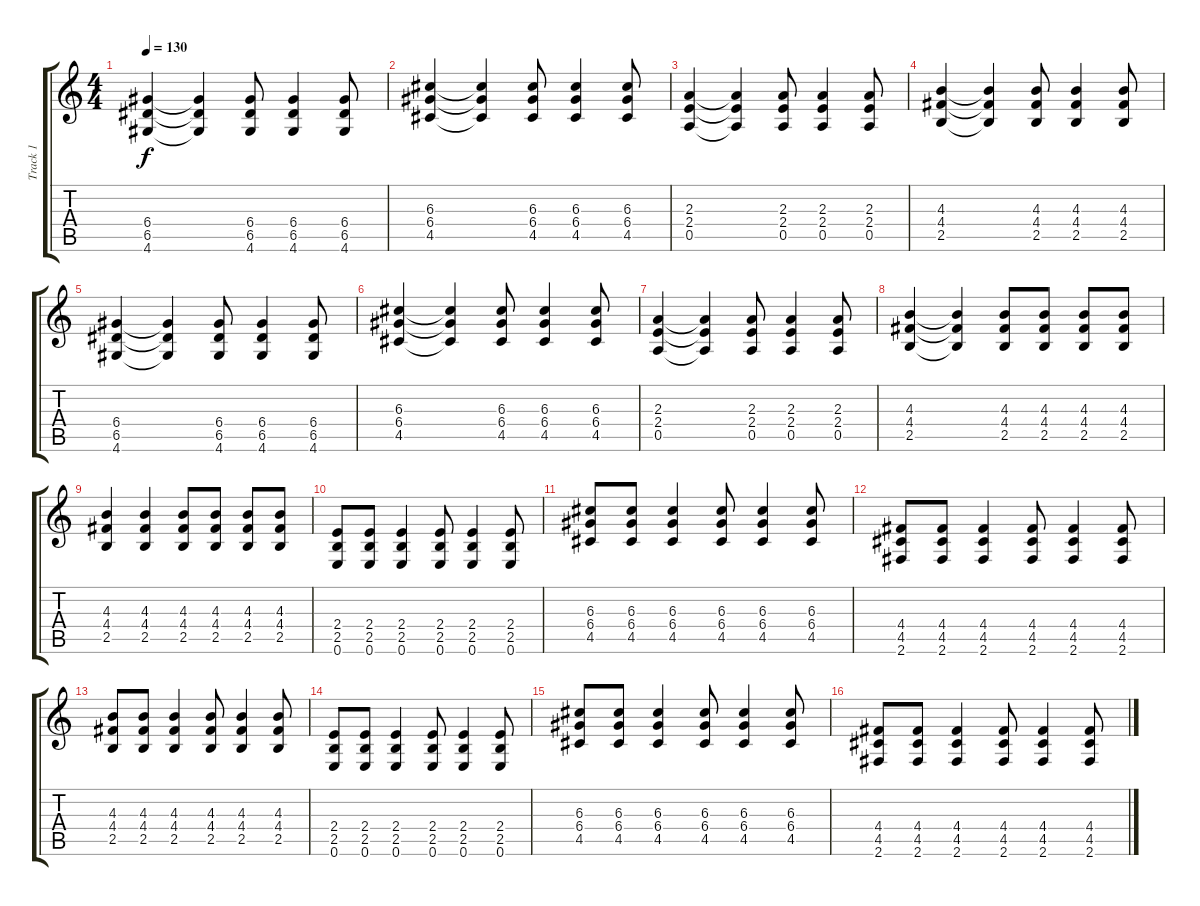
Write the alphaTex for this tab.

\track ("Track 1" "Track 1") {instrument acousticguitarsteel}
\staff {score tabs}
\tuning (E4 B3 G3 D3 A2 E2) {hide}
\ts (4 4)
\tempo 130
\clef g2
\ks c
(6.4 6.5 4.6).4{dy f} (6.4{t} 6.5{t} 4.6{t}).4 (6.4 6.5 4.6).8 (6.4 6.5 4.6).4 (6.4 6.5 4.6).8 |
(6.3 6.4 4.5).4 (6.3{t} 6.4{t} 4.5{t}).4 (6.3 6.4 4.5).8 (6.3 6.4 4.5).4 (6.3 6.4 4.5).8 |
(2.3 2.4 0.5).4 (2.3{t} 2.4{t} 0.5{t}).4 (2.3 2.4 0.5).8 (2.3 2.4 0.5).4 (2.3 2.4 0.5).8 |
(4.3 4.4 2.5).4 (4.3{t} 4.4{t} 2.5{t}).4 (4.3 4.4 2.5).8 (4.3 4.4 2.5).4 (4.3 4.4 2.5).8 |
(6.4 6.5 4.6).4 (6.4{t} 6.5{t} 4.6{t}).4 (6.4 6.5 4.6).8 (6.4 6.5 4.6).4 (6.4 6.5 4.6).8 |
(6.3 6.4 4.5).4 (6.3{t} 6.4{t} 4.5{t}).4 (6.3 6.4 4.5).8 (6.3 6.4 4.5).4 (6.3 6.4 4.5).8 |
(2.3 2.4 0.5).4 (2.3{t} 2.4{t} 0.5{t}).4 (2.3 2.4 0.5).8 (2.3 2.4 0.5).4 (2.3 2.4 0.5).8 |
(4.3 4.4 2.5).4 (4.3{t} 4.4{t} 2.5{t}).4 (4.3 4.4 2.5).8 (4.3 4.4 2.5).8 (4.3 4.4 2.5).8 (4.3 4.4 2.5).8 |
(4.3 4.4 2.5).4 (4.3 4.4 2.5).4 (4.3 4.4 2.5).8 (4.3 4.4 2.5).8 (4.3 4.4 2.5).8 (4.3 4.4 2.5).8 |
(2.4 2.5 0.6).8{instrument distortionguitar} (2.4 2.5 0.6).8 (2.4 2.5 0.6).4 (2.4 2.5 0.6).8 (2.4 2.5 0.6).4 (2.4 2.5 0.6).8 |
(6.3 6.4 4.5).8 (6.3 6.4 4.5).8 (6.3 6.4 4.5).4 (6.3 6.4 4.5).8 (6.3 6.4 4.5).4 (6.3 6.4 4.5).8 |
(4.4 4.5 2.6).8 (4.4 4.5 2.6).8 (4.4 4.5 2.6).4 (4.4 4.5 2.6).8 (4.4 4.5 2.6).4 (4.4 4.5 2.6).8 |
(4.3 4.4 2.5).8 (4.3 4.4 2.5).8 (4.3 4.4 2.5).4 (4.3 4.4 2.5).8 (4.3 4.4 2.5).4 (4.3 4.4 2.5).8 |
(2.4 2.5 0.6).8 (2.4 2.5 0.6).8 (2.4 2.5 0.6).4 (2.4 2.5 0.6).8 (2.4 2.5 0.6).4 (2.4 2.5 0.6).8 |
(6.3 6.4 4.5).8 (6.3 6.4 4.5).8 (6.3 6.4 4.5).4 (6.3 6.4 4.5).8 (6.3 6.4 4.5).4 (6.3 6.4 4.5).8 |
(4.4 4.5 2.6).8 (4.4 4.5 2.6).8 (4.4 4.5 2.6).4 (4.4 4.5 2.6).8 (4.4 4.5 2.6).4 (4.4 4.5 2.6).8
